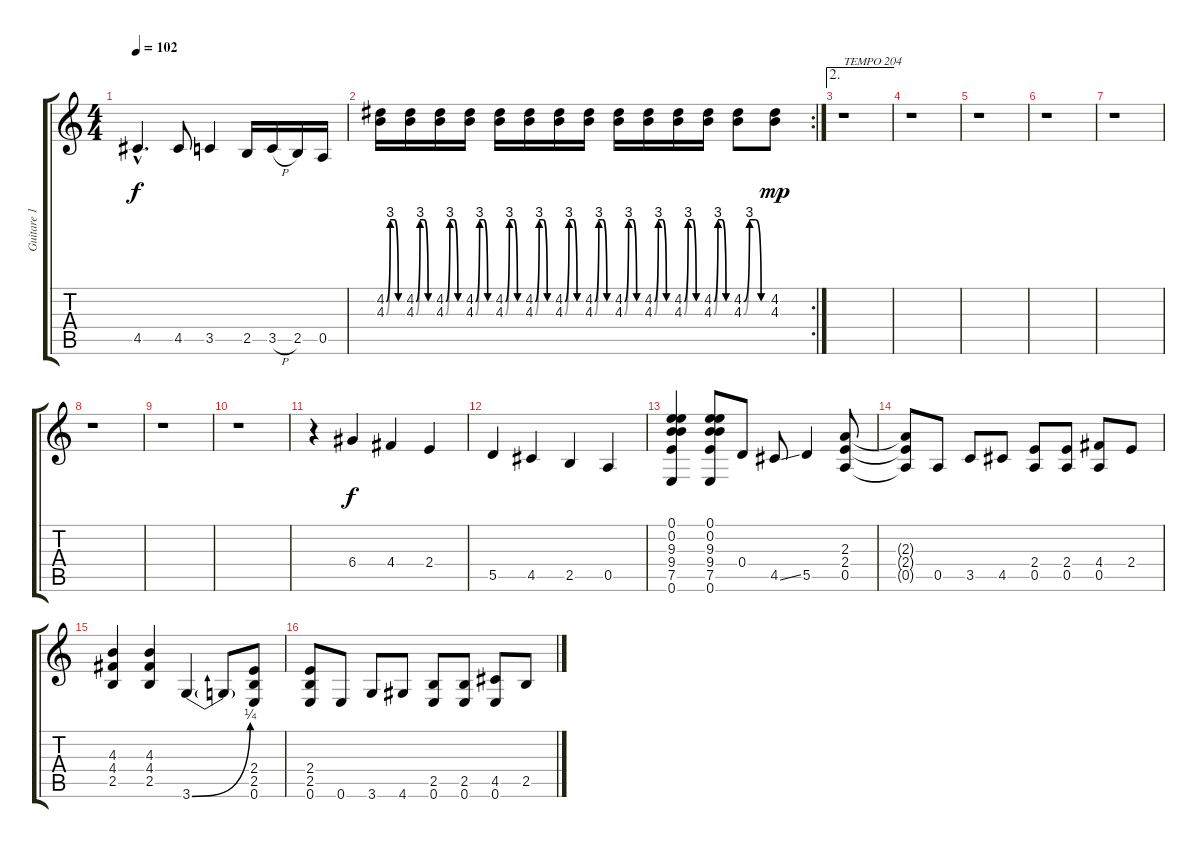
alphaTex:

\track ("Guitare 1" "Guitare 1") {instrument distortionguitar}
\staff {score tabs}
\tuning (E4 B3 G3 D3 A2 E2) {hide}
\ts (4 4)
\tempo 102
\clef g2
\ks c
4.5{hac}.4{d dy f} 4.5.8 3.5.4 2.5.16 3.5{h}.16 2.5.16 0.5.16 |
\rc 2
(4.2{be (custom 0 0 15 12 30 12 45 0 60 0)} 4.3{be (custom 0 0 15 12 30 12 45 0 60 0)}).16 (4.2{be (custom 0 0 15 12 30 12 45 0 60 0)} 4.3{be (custom 0 0 15 12 30 12 45 0 60 0)}).16 (4.2{be (custom 0 0 15 12 30 12 45 0 60 0)} 4.3{be (custom 0 0 15 12 30 12 45 0 60 0)}).16 (4.2{be (custom 0 0 15 12 30 12 45 0 60 0)} 4.3{be (custom 0 0 15 12 30 12 45 0 60 0)}).16 (4.2{be (custom 0 0 15 12 30 12 45 0 60 0)} 4.3{be (custom 0 0 15 12 30 12 45 0 60 0)}).16 (4.2{be (custom 0 0 15 12 30 12 45 0 60 0)} 4.3{be (custom 0 0 15 12 30 12 45 0 60 0)}).16 (4.2{be (custom 0 0 15 12 30 12 45 0 60 0)} 4.3{be (custom 0 0 15 12 30 12 45 0 60 0)}).16 (4.2{be (custom 0 0 15 12 30 12 45 0 60 0)} 4.3{be (custom 0 0 15 12 30 12 45 0 60 0)}).16 (4.2{be (custom 0 0 15 12 30 12 45 0 60 0)} 4.3{be (custom 0 0 15 12 30 12 45 0 60 0)}).16 (4.2{be (custom 0 0 15 12 30 12 45 0 60 0)} 4.3{be (custom 0 0 15 12 30 12 45 0 60 0)}).16 (4.2{be (custom 0 0 15 12 30 12 45 0 60 0)} 4.3{be (custom 0 0 15 12 30 12 45 0 60 0)}).16 (4.2{be (custom 0 0 15 12 30 12 45 0 60 0)} 4.3{be (custom 0 0 15 12 30 12 45 0 60 0)}).16 (4.2{be (custom 0 0 15 12 30 12 45 0 60 0)} 4.3{be (custom 0 0 15 12 30 12 45 0 60 0)}).8 (4.2 4.3).8{dy mp} |
\ae 2
r.1{txt "TEMPO 204"} |
r.1 |
r.1 |
r.1 |
r.1 |
r.1 |
r.1 |
r.1 |
r.4 6.4.4{dy f} 4.4.4 2.4.4 |
5.5.4 4.5.4 2.5.4 0.5.4 |
(0.1 0.2 9.3 9.4 7.5 0.6).4 (0.1 0.2 9.3 9.4 7.5 0.6).8 0.4.8 4.5{ss}.8 5.5.4 (2.3 2.4 0.5).8 |
(2.3{t} 2.4{t} 0.5{t}).8 0.5.8 3.5.8 4.5.8 (2.4 0.5).8 (2.4 0.5).8 (4.4 0.5).8 2.4.8 |
(4.3 4.4 2.5).4 (4.3 4.4 2.5).4 3.6{be (bend 0 0 60 1)}.4 3.6{t}.8 (2.4 2.5 0.6).8 |
(2.4 2.5 0.6).8 0.6.8 3.6.8 4.6.8 (2.5 0.6).8 (2.5 0.6).8 (4.5 0.6).8 2.5.8
